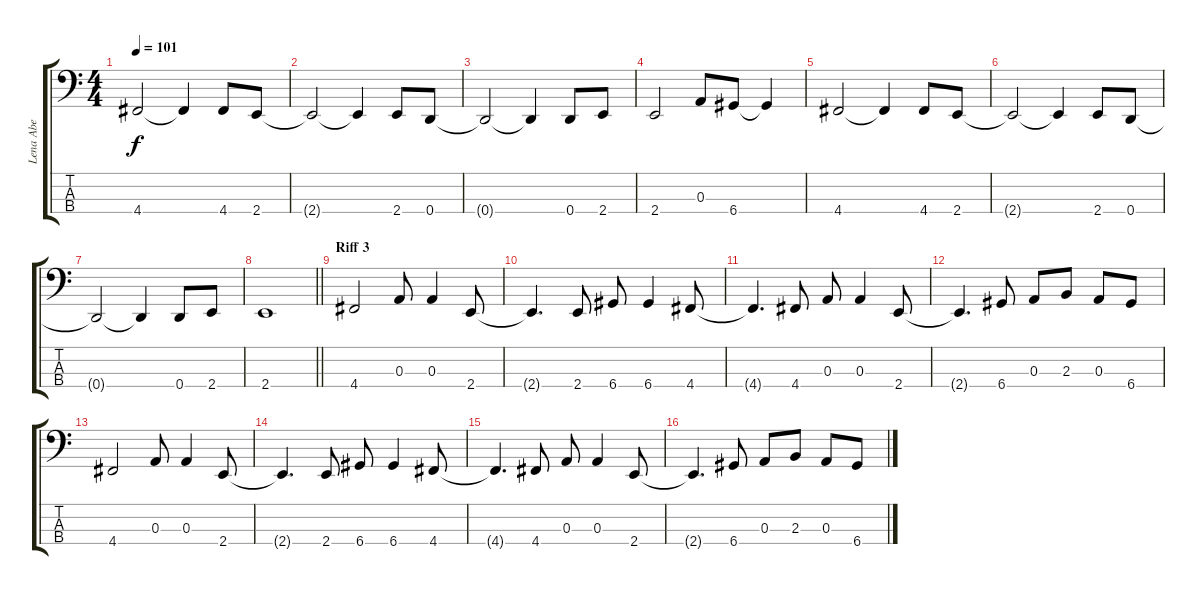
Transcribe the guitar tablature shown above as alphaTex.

\track ("Lena Abe" "Lena Abe") {instrument electricbassfinger}
\staff {score tabs}
\tuning (G2 D2 A1 D1) {hide}
\ts (4 4)
\tempo 101
\clef f4
\ks c
4.4.2{dy f} 4.4{t}.4 4.4.8 2.4.8 |
2.4{t}.2 2.4{t}.4 2.4.8 0.4.8 |
0.4{t}.2 0.4{t}.4 0.4.8 2.4.8 |
2.4.2 0.3.8 6.4.8 6.4{t}.4 |
4.4.2 4.4{t}.4 4.4.8 2.4.8 |
2.4{t}.2 2.4{t}.4 2.4.8 0.4.8 |
0.4{t}.2 0.4{t}.4 0.4.8 2.4.8 |
\barLineRight lightlight
2.4.1 |
\section ("" "Riff 3")
4.4.2 0.3.8 0.3.4 2.4.8 |
2.4{t}.4{d} 2.4.8 6.4.8 6.4.4 4.4.8 |
4.4{t}.4{d} 4.4.8 0.3.8 0.3.4 2.4.8 |
2.4{t}.4{d} 6.4.8 0.3.8 2.3.8 0.3.8 6.4.8 |
4.4.2 0.3.8 0.3.4 2.4.8 |
2.4{t}.4{d} 2.4.8 6.4.8 6.4.4 4.4.8 |
4.4{t}.4{d} 4.4.8 0.3.8 0.3.4 2.4.8 |
2.4{t}.4{d} 6.4.8 0.3.8 2.3.8 0.3.8 6.4.8
